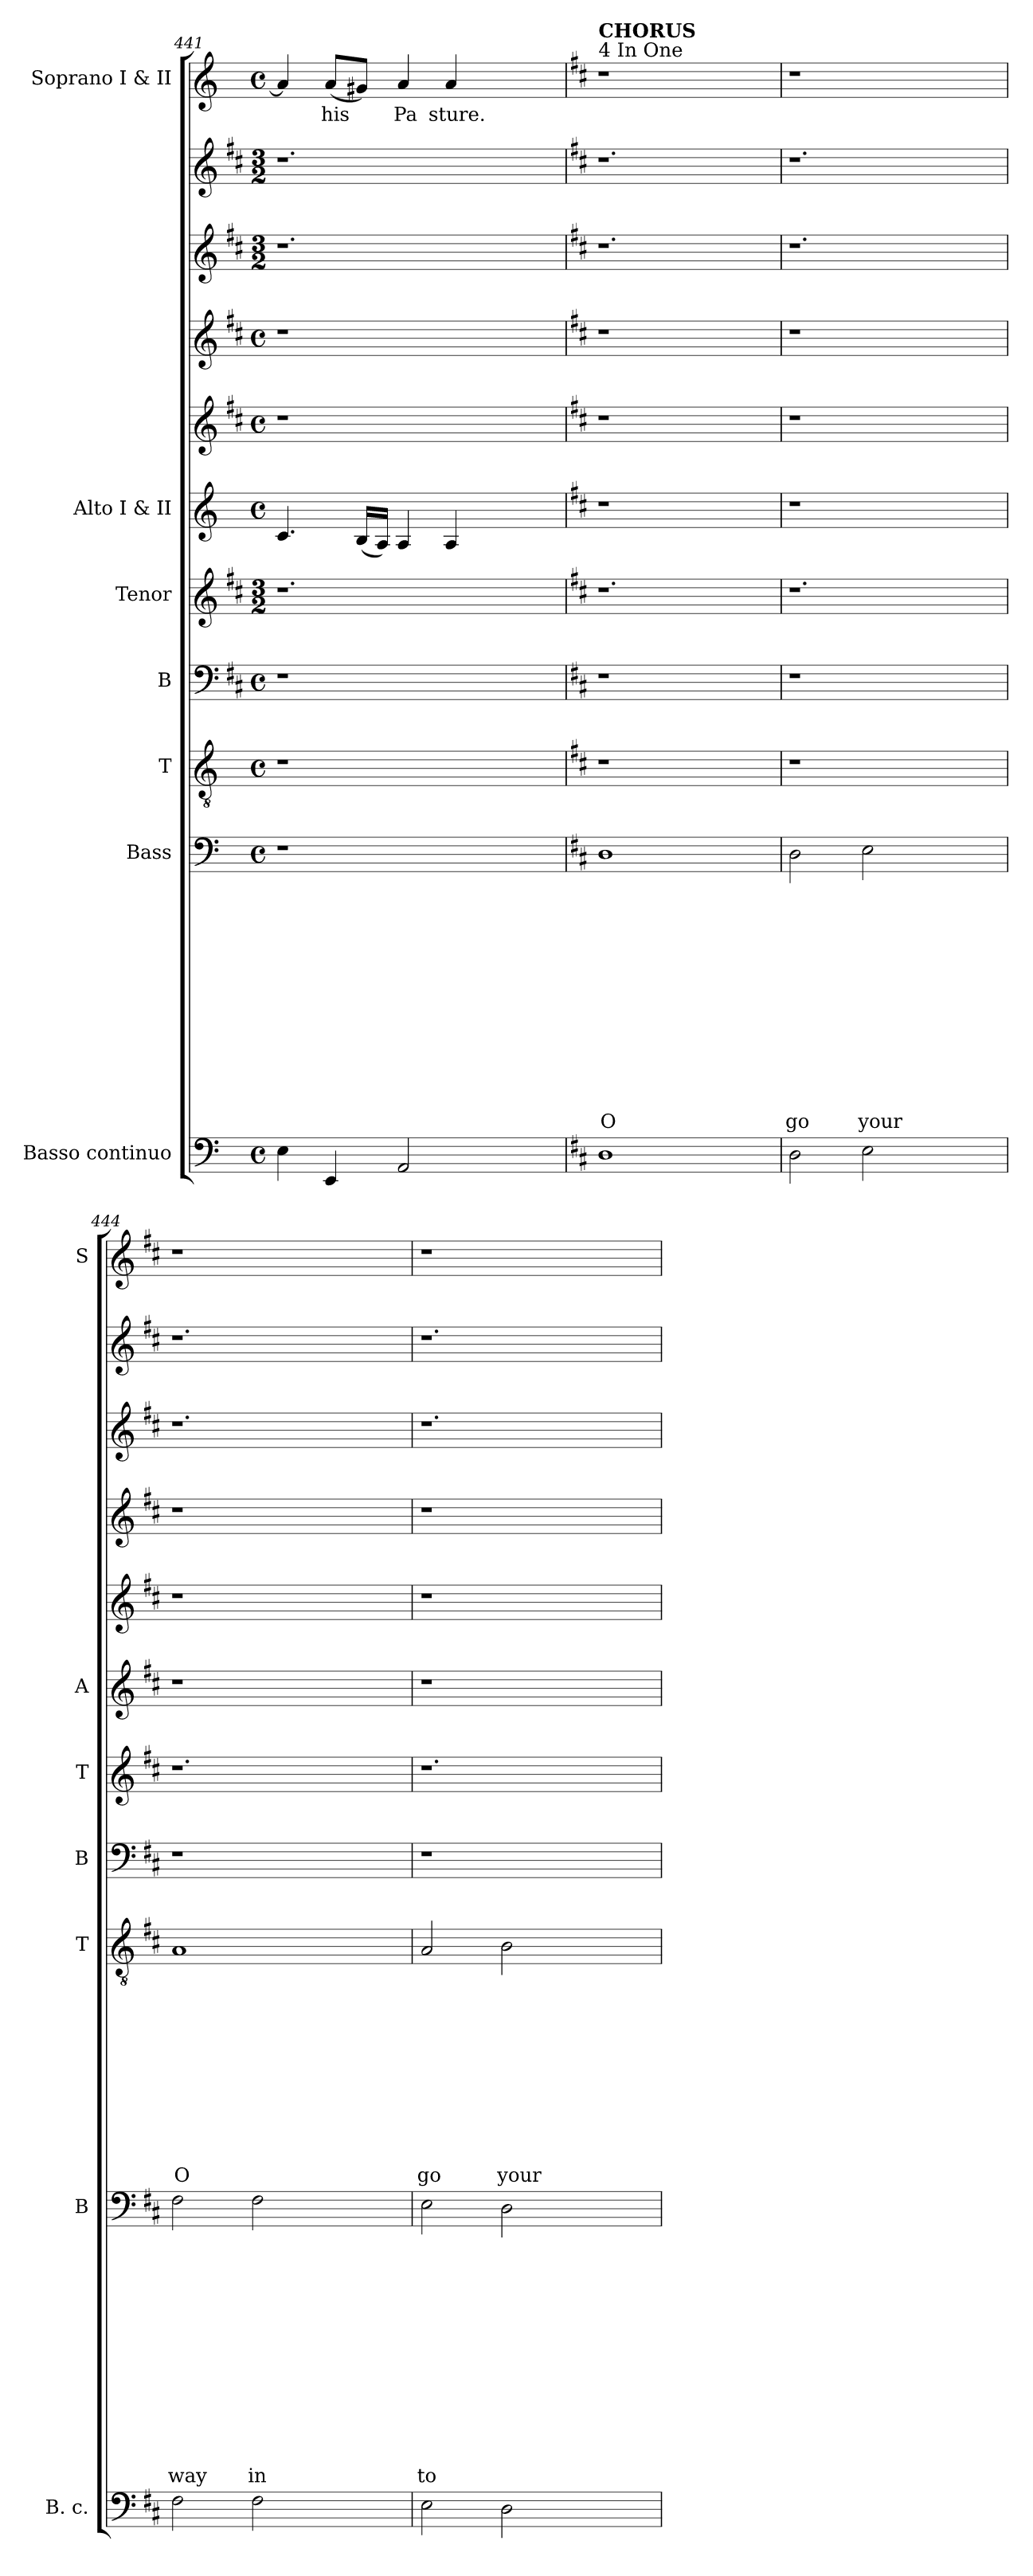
**kern	**kern	**text	**text	**text	**text	**text	**text	**text	**text	**text	**text	**text	**text	**text	**kern	**text	**text	**text	**text	**text	**text	**text	**text	**text	**text	**text	**kern	**kern	**kern	**kern	**kern	**kern	**kern	**kern	**text
*part11	*part10	*part10	*part10	*part10	*part10	*part10	*part10	*part10	*part10	*part10	*part10	*part10	*part10	*part10	*part9	*part9	*part9	*part9	*part9	*part9	*part9	*part9	*part9	*part9	*part9	*part9	*part8	*part7	*part6	*part5	*part4	*part3	*part2	*part1	*part1
*staff11	*staff10	*staff10	*staff10	*staff10	*staff10	*staff10	*staff10	*staff10	*staff10	*staff10	*staff10	*staff10	*staff10	*staff10	*staff9	*staff9	*staff9	*staff9	*staff9	*staff9	*staff9	*staff9	*staff9	*staff9	*staff9	*staff9	*staff8	*staff7	*staff6	*staff5	*staff4	*staff3	*staff2	*staff1	*staff1
*I"Basso continuo	*I"Bass	*	*	*	*	*	*	*	*	*	*	*	*	*	*I"T	*	*	*	*	*	*	*	*	*	*	*	*I"B	*I"Tenor	*I"Alto I & II	*	*	*	*	*I"Soprano I & II	*
*I'B. c.	*I'B	*	*	*	*	*	*	*	*	*	*	*	*	*	*I'T	*	*	*	*	*	*	*	*	*	*	*	*I'B	*I'T	*I'A	*	*	*	*	*I'S	*
*clefF4	*clefF4	*	*	*	*	*	*	*	*	*	*	*	*	*	*clefGv2	*	*	*	*	*	*	*	*	*	*	*	*clefF4	*clefG2	*clefG2	*clefG2	*clefG2	*clefG2	*clefG2	*clefG2	*
*ITrd7c12	*	*	*	*	*	*	*	*	*	*	*	*	*	*	*	*	*	*	*	*	*	*	*	*	*	*	*	*	*	*	*	*	*	*	*
*k[]	*k[]	*	*	*	*	*	*	*	*	*	*	*	*	*	*k[]	*	*	*	*	*	*	*	*	*	*	*	*k[f#c#]	*k[f#c#]	*k[]	*k[f#c#]	*k[f#c#]	*k[f#c#]	*k[f#c#]	*k[]	*
*C:	*C:	*	*	*	*	*	*	*	*	*	*	*	*	*	*C:	*	*	*	*	*	*	*	*	*	*	*	*D:	*D:	*C:	*D:	*D:	*D:	*D:	*C:	*
*M4/4	*M4/4	*	*	*	*	*	*	*	*	*	*	*	*	*	*M4/4	*	*	*	*	*	*	*	*	*	*	*	*M4/4	*M3/2	*M4/4	*M4/4	*M4/4	*M3/2	*M3/2	*M4/4	*
*met(c)	*met(c)	*	*	*	*	*	*	*	*	*	*	*	*	*	*met(c)	*	*	*	*	*	*	*	*	*	*	*	*met(c)	*	*met(c)	*met(c)	*met(c)	*	*	*met(c)	*
=441	=441	=441	=441	=441	=441	=441	=441	=441	=441	=441	=441	=441	=441	=441	=441	=441	=441	=441	=441	=441	=441	=441	=441	=441	=441	=441	=441	=441	=441	=441	=441	=441	=441	=441	=441
4EE\	1r	.	.	.	.	.	.	.	.	.	.	.	.	.	1r	.	.	.	.	.	.	.	.	.	.	.	1r	1.r	4.c/	1r	1r	1.r	1.r	4a/]	.
!	!	!	!	!	!	!	!	!	!	!	!	!	!	!	!	!	!	!	!	!	!	!	!	!	!	!	!	!	!	!	!	!	!	!	!LO:LY:b
4EEE/	.	.	.	.	.	.	.	.	.	.	.	.	.	.	.	.	.	.	.	.	.	.	.	.	.	.	.	.	.	.	.	.	.	(<8a/L	his
.	.	.	.	.	.	.	.	.	.	.	.	.	.	.	.	.	.	.	.	.	.	.	.	.	.	.	.	.	(<16B/LL	.	.	.	.	8g#X/J)	.
.	.	.	.	.	.	.	.	.	.	.	.	.	.	.	.	.	.	.	.	.	.	.	.	.	.	.	.	.	16A/JJ)	.	.	.	.	.	.
!	!	!	!	!	!	!	!	!	!	!	!	!	!	!	!	!	!	!	!	!	!	!	!	!	!	!	!	!	!	!	!	!	!	!	!LO:LY:b
2AAA/	.	.	.	.	.	.	.	.	.	.	.	.	.	.	.	.	.	.	.	.	.	.	.	.	.	.	.	.	4A/	.	.	.	.	4a/	Pa
!	!	!	!	!	!	!	!	!	!	!	!	!	!	!	!	!	!	!	!	!	!	!	!	!	!	!	!	!	!	!	!	!	!	!	!LO:LY:b
.	.	.	.	.	.	.	.	.	.	.	.	.	.	.	.	.	.	.	.	.	.	.	.	.	.	.	.	.	4A/	.	.	.	.	4a/	sture.
2ryy	2ryy	.	.	.	.	.	.	.	.	.	.	.	.	.	2ryy	.	.	.	.	.	.	.	.	.	.	.	2ryy	.	2ryy	2ryy	2ryy	.	.	2ryy	.
!!LO:LB:g=z
=442	=442	=442	=442	=442	=442	=442	=442	=442	=442	=442	=442	=442	=442	=442	=442	=442	=442	=442	=442	=442	=442	=442	=442	=442	=442	=442	=442	=442	=442	=442	=442	=442	=442	=442	=442
*k[f#c#]	*k[f#c#]	*	*	*	*	*	*	*	*	*	*	*	*	*	*k[f#c#]	*	*	*	*	*	*	*	*	*	*	*	*	*	*k[f#c#]	*	*	*	*	*k[f#c#]	*
*D:	*D:	*	*	*	*	*	*	*	*	*	*	*	*	*	*D:	*	*	*	*	*	*	*	*	*	*	*	*	*	*D:	*	*	*	*	*D:	*
!	!	!	!	!	!	!	!	!	!	!	!	!	!	!	!	!	!	!	!	!	!	!	!	!	!	!	!	!	!	!	!	!	!	!LO:TX:a:t=4 In One	!
!	!	!	!	!	!	!	!	!	!	!	!	!	!	!	!	!	!	!	!	!	!	!	!	!	!	!	!	!	!	!	!	!	!	!LO:TX:a:B:t=CHORUS	!
!	!	!	!	!	!	!	!	!	!	!	!	!	!	!LO:LY:b	!	!	!	!	!	!	!	!	!	!	!	!	!	!	!	!	!	!	!	!	!
1DD	1D	.	.	.	.	.	.	.	.	.	.	.	.	O	1r	.	.	.	.	.	.	.	.	.	.	.	1r	1.r	1r	1r	1r	1.r	1.r	1r	.
2ryy	2ryy	.	.	.	.	.	.	.	.	.	.	.	.	.	2ryy	.	.	.	.	.	.	.	.	.	.	.	2ryy	.	2ryy	2ryy	2ryy	.	.	2ryy	.
=443	=443	=443	=443	=443	=443	=443	=443	=443	=443	=443	=443	=443	=443	=443	=443	=443	=443	=443	=443	=443	=443	=443	=443	=443	=443	=443	=443	=443	=443	=443	=443	=443	=443	=443	=443
!	!	!	!	!	!	!	!	!	!	!	!	!	!	!LO:LY:b	!	!	!	!	!	!	!	!	!	!	!	!	!	!	!	!	!	!	!	!	!
2DD\	2D\	.	.	.	.	.	.	.	.	.	.	.	.	go	1r	.	.	.	.	.	.	.	.	.	.	.	1r	1.r	1r	1r	1r	1.r	1.r	1r	.
!	!	!	!	!	!	!	!	!	!	!	!	!	!	!LO:LY:b	!	!	!	!	!	!	!	!	!	!	!	!	!	!	!	!	!	!	!	!	!
2EE\	2E\	.	.	.	.	.	.	.	.	.	.	.	.	your	.	.	.	.	.	.	.	.	.	.	.	.	.	.	.	.	.	.	.	.	.
2ryy	2ryy	.	.	.	.	.	.	.	.	.	.	.	.	.	2ryy	.	.	.	.	.	.	.	.	.	.	.	2ryy	.	2ryy	2ryy	2ryy	.	.	2ryy	.
=444	=444	=444	=444	=444	=444	=444	=444	=444	=444	=444	=444	=444	=444	=444	=444	=444	=444	=444	=444	=444	=444	=444	=444	=444	=444	=444	=444	=444	=444	=444	=444	=444	=444	=444	=444
!	!	!	!	!	!	!	!	!	!	!	!	!	!	!LO:LY:b	!	!	!	!	!	!	!	!	!	!	!	!LO:LY:b	!	!	!	!	!	!	!	!	!
2FF#\	2F#\	.	.	.	.	.	.	.	.	.	.	.	.	way	1A	.	.	.	.	.	.	.	.	.	.	O	1r	1.r	1r	1r	1r	1.r	1.r	1r	.
!	!	!	!	!	!	!	!	!	!	!	!	!	!	!LO:LY:b	!	!	!	!	!	!	!	!	!	!	!	!	!	!	!	!	!	!	!	!	!
2FF#\	2F#\	.	.	.	.	.	.	.	.	.	.	.	.	in	.	.	.	.	.	.	.	.	.	.	.	.	.	.	.	.	.	.	.	.	.
2ryy	2ryy	.	.	.	.	.	.	.	.	.	.	.	.	.	2ryy	.	.	.	.	.	.	.	.	.	.	.	2ryy	.	2ryy	2ryy	2ryy	.	.	2ryy	.
=445	=445	=445	=445	=445	=445	=445	=445	=445	=445	=445	=445	=445	=445	=445	=445	=445	=445	=445	=445	=445	=445	=445	=445	=445	=445	=445	=445	=445	=445	=445	=445	=445	=445	=445	=445
!	!	!	!	!	!	!	!	!	!	!	!	!	!	!LO:LY:b	!	!	!	!	!	!	!	!	!	!	!	!LO:LY:b	!	!	!	!	!	!	!	!	!
2EE\	2E\	.	.	.	.	.	.	.	.	.	.	.	.	to	2A/	.	.	.	.	.	.	.	.	.	.	go	1r	1.r	1r	1r	1r	1.r	1.r	1r	.
!	!	!	!	!	!	!	!	!	!	!	!	!	!	!	!	!	!	!	!	!	!	!	!	!	!	!LO:LY:b	!	!	!	!	!	!	!	!	!
2DD\	2D\	.	.	.	.	.	.	.	.	.	.	.	.	.	2B\	.	.	.	.	.	.	.	.	.	.	your	.	.	.	.	.	.	.	.	.
2ryy	2ryy	.	.	.	.	.	.	.	.	.	.	.	.	.	2ryy	.	.	.	.	.	.	.	.	.	.	.	2ryy	.	2ryy	2ryy	2ryy	.	.	2ryy	.
=	=	=	=	=	=	=	=	=	=	=	=	=	=	=	=	=	=	=	=	=	=	=	=	=	=	=	=	=	=	=	=	=	=	=	=
*-	*-	*-	*-	*-	*-	*-	*-	*-	*-	*-	*-	*-	*-	*-	*-	*-	*-	*-	*-	*-	*-	*-	*-	*-	*-	*-	*-	*-	*-	*-	*-	*-	*-	*-	*-
